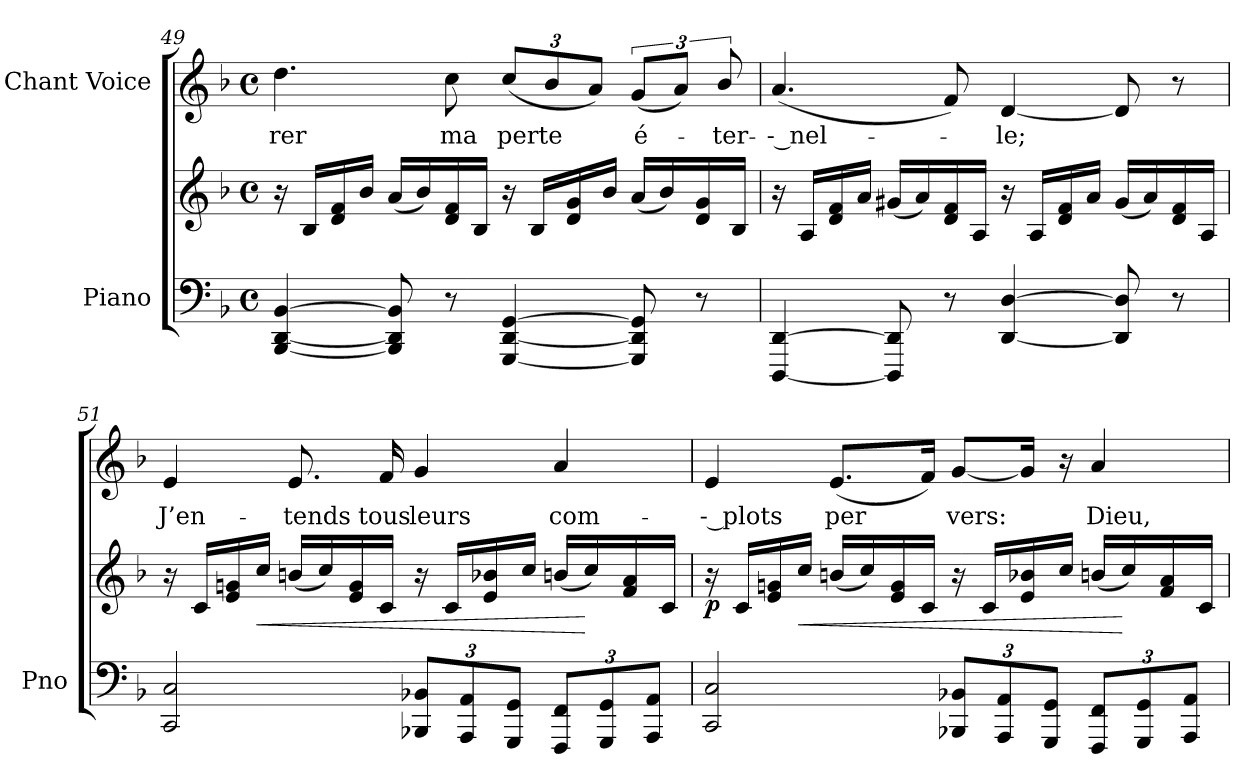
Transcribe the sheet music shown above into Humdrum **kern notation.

**kern	**kern	**dynam	**kern	**text
*part2	*part2	*part2	*part1	*part1
*staff3	*staff2	*staff2/3	*staff1	*staff1
*I"Piano	*	*	*I"Chant Voice	*
*I'Pno	*	*	*	*
*clefF4	*clefG2	*	*clefG2	*
*k[b-]	*k[b-]	*	*k[b-]	*
*M4/4	*M4/4	*	*M4/4	*
*met(c)	*met(c)	*	*met(c)	*
=49	=49	=49	=49	=49
[4BBB-/ [4DD/ [4BB-/	16r	.	4.dd\	-rer
.	16B-/LL	.	.	.
.	16d/ 16f/	.	.	.
.	16b-/JJ	.	.	.
8BBB-/] 8DD/] 8BB-/]	(16a/LL	.	.	.
.	16b-/)	.	.	.
8r	16d/ 16f/	.	8cc\	ma
.	16B-/JJ	.	.	.
*	*	*	*Xbrackettup	*
[4GGG/ [4DD/ [4GG/	16r	.	(12cc/L	perte
.	16B-/LL	.	.	.
.	.	.	12b-/	.
.	16d/ 16g/	.	.	.
.	.	.	12a/J)	.
.	16b-/JJ	.	.	.
*	*	*	*brackettup	*
8GGG/] 8DD/] 8GG/]	(16a/LL	.	(12g/L	é-
.	16b-/)	.	.	.
.	.	.	12a/J)	.
8r	16d/ 16g/	.	.	.
.	.	.	12b-/	-ter-
.	16B-/JJ	.	.	.
=50	=50	=50	=50	=50
[4DDD/ [4DD/	16r	.	(4.a/	-- nel-
.	16A/LL	.	.	.
.	16d/ 16f/	.	.	.
.	16a/JJ	.	.	.
8DDD/] 8DD/]	(16g#X/LL	.	.	.
.	16a/)	.	.	.
8r	16d/ 16f/	.	8f/)	.
.	16A/JJ	.	.	.
[4DD/ [4D/	16r	.	[4d/	-le;
.	16A/LL	.	.	.
.	16d/ 16f/	.	.	.
.	16a/JJ	.	.	.
8DD/] 8D/]	(16g#/LL	.	8d/]	.
.	16a/)	.	.	.
8r	16d/ 16f/	.	8r	.
.	16A/JJ	.	.	.
=51	=51	=51	=51	=51
2CC/ 2C/	16r	.	4e/	J’en-
.	16c/LL	.	.	.
.	16e/ 16gn/	.	.	.
!	!	!LO:HP:b	!	!
.	16cc/JJ	<	.	.
.	(16bn/LL	.	8.e/	-tends
.	16cc/)	.	.	.
.	16e/ 16g/	.	.	.
.	16c/JJ	.	16f/	tous
*Xbrackettup	*	*	*	*
12BBB-X/ 12BB-X/L	16r	.	4g/	leurs
.	16c/LL	.	.	.
12AAA/ 12AA/	.	.	.	.
.	16e/ 16b-X/	.	.	.
12GGG/ 12GG/J	.	.	.	.
.	16cc/JJ	.	.	.
12FFF/ 12FF/L	(16bn/LL	.	4a/	com-
.	16cc/)	[	.	.
12GGG/ 12GG/	.	.	.	.
.	16f/ 16a/	.	.	.
12AAA/ 12AA/J	.	.	.	.
.	16c/JJ	.	.	.
=52	=52	=52	=52	=52
!	!	!LO:DY:b	!	!
2CC/ 2C/	16r	p	4e/	-- plots
.	16c/LL	.	.	.
.	16e/ 16gn/	.	.	.
!	!	!LO:HP:b	!	!
.	16cc/JJ	<	.	.
.	(16bn/LL	.	(8.e/L	per
.	16cc/)	.	.	.
.	16e/ 16g/	.	.	.
.	16c/JJ	.	16f/Jk)	.
12BBB-X/ 12BB-X/L	16r	.	[8g/L	vers:
.	16c/LL	.	.	.
12AAA/ 12AA/	.	.	.	.
.	16e/ 16b-X/	.	16g/Jk]	.
12GGG/ 12GG/J	.	.	.	.
.	16cc/JJ	.	16r	.
12FFF/ 12FF/L	(16bn/LL	.	4a/	Dieu,
.	16cc/)	[	.	.
12GGG/ 12GG/	.	.	.	.
.	16f/ 16a/	.	.	.
12AAA/ 12AA/J	.	.	.	.
.	16c/JJ	.	.	.
=	=	=	=	=
*-	*-	*-	*-	*-
